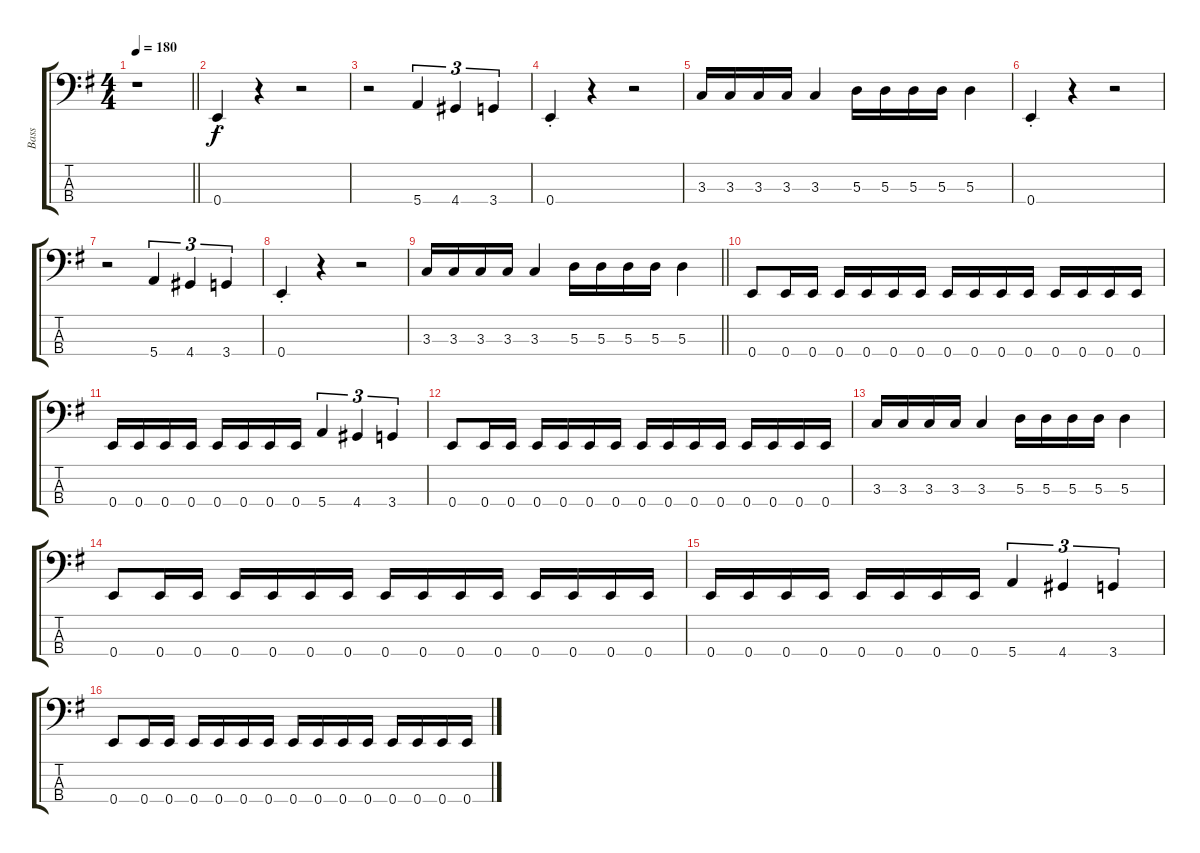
\track ("Bass" "Bass") {instrument electricbasspick}
\staff {score tabs}
\tuning (G2 D2 A1 E1) {hide}
\ts (4 4)
\tempo 180
\clef f4
\barLineRight lightlight
\ks g
r.1{dy f instrument electricbasspick} |
0.4{st}.4 r.4 r.2 |
r.2 5.4.4{tu (3 2)} 4.4.4{tu (3 2)} 3.4.4{tu (3 2)} |
0.4{st}.4 r.4 r.2 |
3.3.16 3.3.16 3.3.16 3.3.16 3.3.4 5.3.16 5.3.16 5.3.16 5.3.16 5.3.4 |
0.4{st}.4 r.4 r.2 |
r.2 5.4.4{tu (3 2)} 4.4.4{tu (3 2)} 3.4.4{tu (3 2)} |
0.4{st}.4 r.4 r.2 |
\barLineRight lightlight
3.3.16 3.3.16 3.3.16 3.3.16 3.3.4 5.3.16 5.3.16 5.3.16 5.3.16 5.3.4 |
0.4.8 0.4.16 0.4.16 0.4.16 0.4.16 0.4.16 0.4.16 0.4.16 0.4.16 0.4.16 0.4.16 0.4.16 0.4.16 0.4.16 0.4.16 |
0.4.16 0.4.16 0.4.16 0.4.16 0.4.16 0.4.16 0.4.16 0.4.16 5.4.4{tu (3 2)} 4.4.4{tu (3 2)} 3.4.4{tu (3 2)} |
0.4.8 0.4.16 0.4.16 0.4.16 0.4.16 0.4.16 0.4.16 0.4.16 0.4.16 0.4.16 0.4.16 0.4.16 0.4.16 0.4.16 0.4.16 |
3.3.16 3.3.16 3.3.16 3.3.16 3.3.4 5.3.16 5.3.16 5.3.16 5.3.16 5.3.4 |
0.4.8 0.4.16 0.4.16 0.4.16 0.4.16 0.4.16 0.4.16 0.4.16 0.4.16 0.4.16 0.4.16 0.4.16 0.4.16 0.4.16 0.4.16 |
0.4.16 0.4.16 0.4.16 0.4.16 0.4.16 0.4.16 0.4.16 0.4.16 5.4.4{tu (3 2)} 4.4.4{tu (3 2)} 3.4.4{tu (3 2)} |
0.4.8 0.4.16 0.4.16 0.4.16 0.4.16 0.4.16 0.4.16 0.4.16 0.4.16 0.4.16 0.4.16 0.4.16 0.4.16 0.4.16 0.4.16
